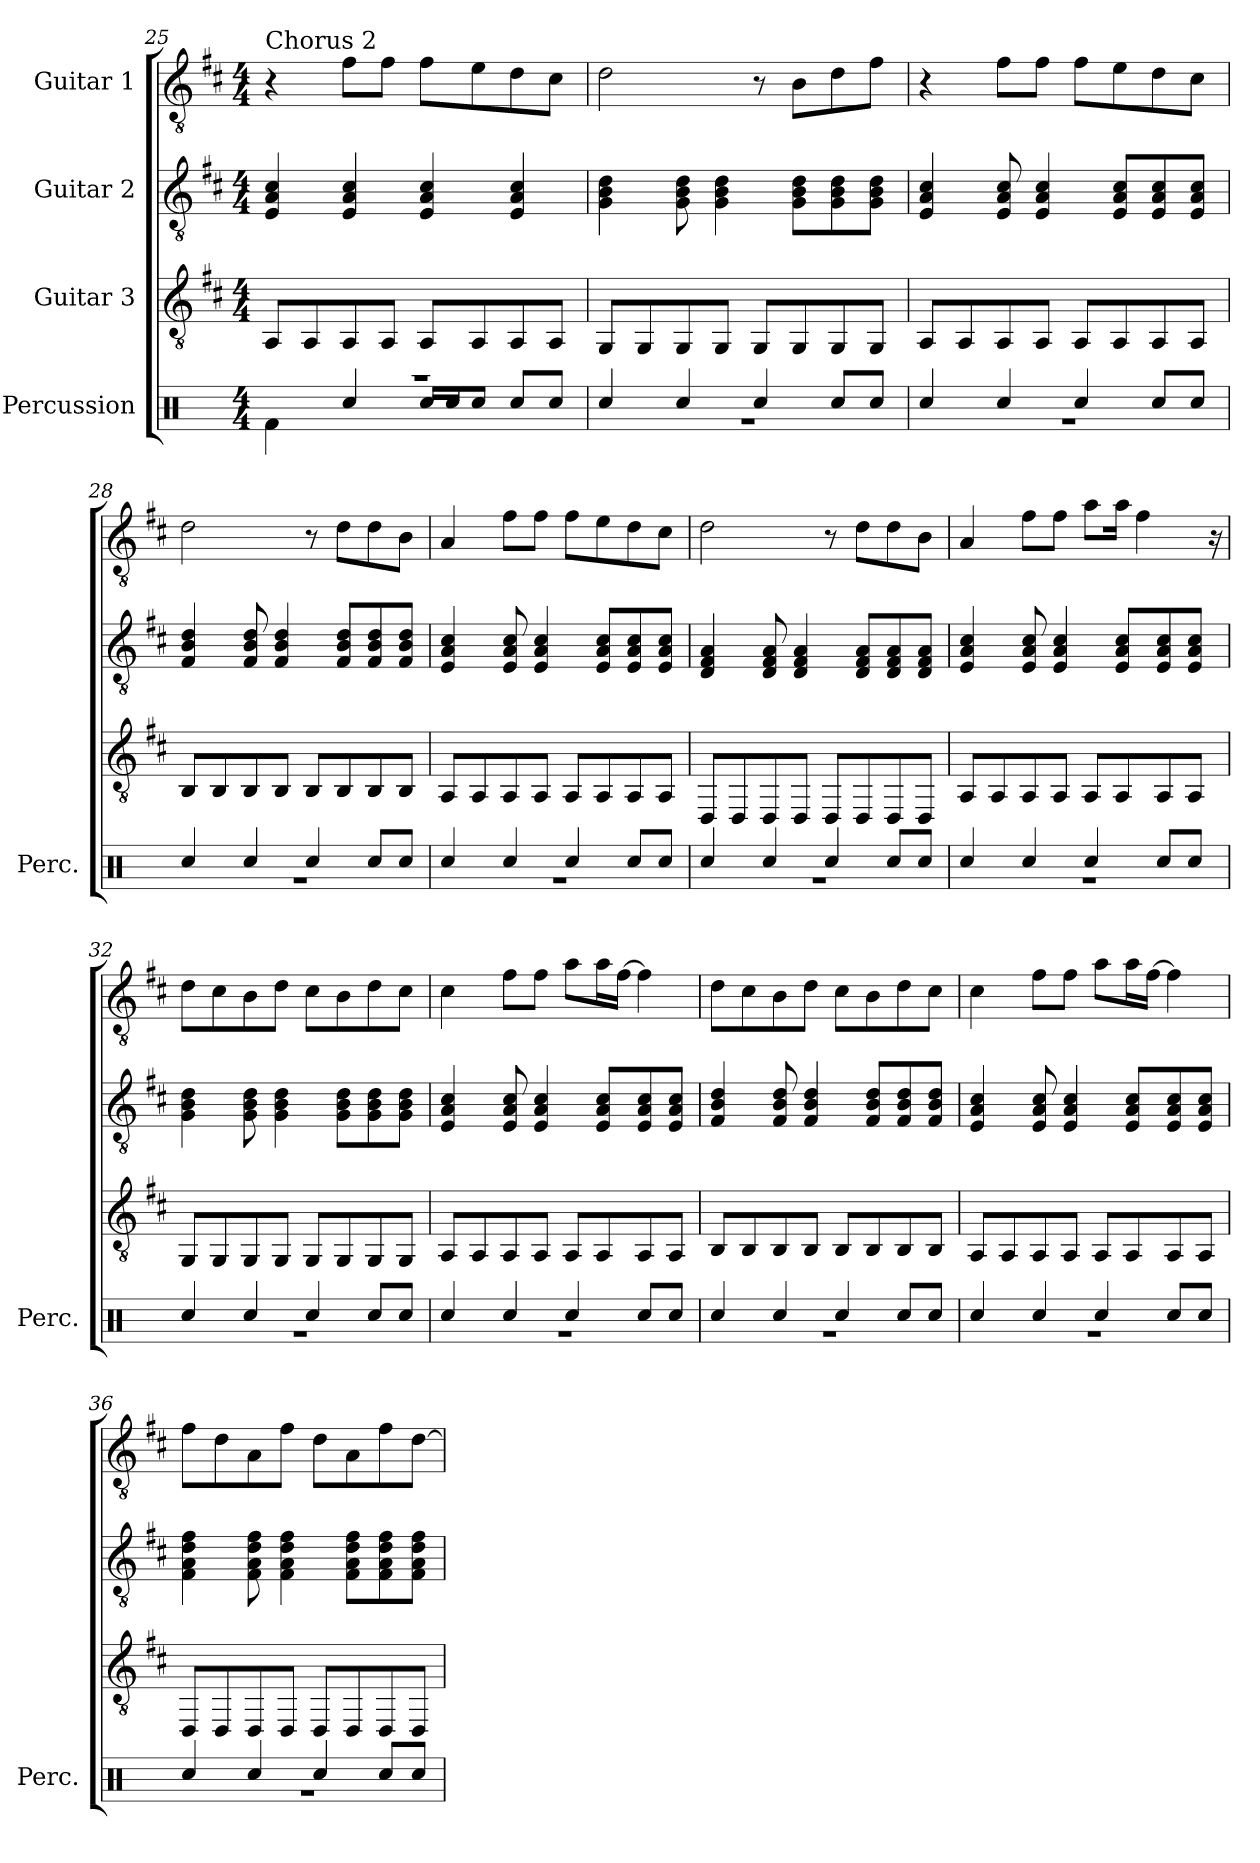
**kern	**kern	**kern	**kern
*part4	*part3	*part2	*part1
*staff4	*staff3	*staff2	*staff1
*I"Percussion	*I"Guitar 3	*I"Guitar 2	*I"Guitar 1
*I'Perc.	*	*	*
*clefX	*clefGv2	*clefGv2	*clefGv2
*k[]	*k[f#c#]	*k[f#c#]	*k[f#c#]
*M4/4	*M4/4	*M4/4	*M4/4
=25	=25	=25	=25
*^	*	*	*
!	!	!	!	!LO:TX:a:t=Chorus 2
1r	4Rf\	8AA/L	4E/ 4A/ 4c#/	4r
.	.	8AA/	.	.
.	4Rcc/	8AA/	4E/ 4A/ 4c#/	8f#\L
.	.	8AA/J	.	8f#\J
.	16Rcc/LL	8AA/L	4E/ 4A/ 4c#/	8f#\L
.	16Rcc/J	.	.	.
.	8Rcc/J	8AA/	.	8e\
.	8Rcc/L	8AA/	4E/ 4A/ 4c#/	8d\
.	8Rcc/J	8AA/J	.	8c#\J
!!LO:PB:g=z
=26	=26	=26	=26	=26
4Rcc/	1r	8GG/L	4G\ 4B\ 4d\	2d\
.	.	8GG/	.	.
4Rcc/	.	8GG/	8G\ 8B\ 8d\	.
.	.	8GG/J	4G\ 4B\ 4d\	.
4Rcc/	.	8GG/L	.	8r
.	.	8GG/	8G\ 8B\ 8d\L	8B\L
8Rcc/L	.	8GG/	8G\ 8B\ 8d\	8d\
8Rcc/J	.	8GG/J	8G\ 8B\ 8d\J	8f#\J
=27	=27	=27	=27	=27
4Rcc/	1r	8AA/L	4E/ 4A/ 4c#/	4r
.	.	8AA/	.	.
4Rcc/	.	8AA/	8E/ 8A/ 8c#/	8f#\L
.	.	8AA/J	4E/ 4A/ 4c#/	8f#\J
4Rcc/	.	8AA/L	.	8f#\L
.	.	8AA/	8E/ 8A/ 8c#/L	8e\
8Rcc/L	.	8AA/	8E/ 8A/ 8c#/	8d\
8Rcc/J	.	8AA/J	8E/ 8A/ 8c#/J	8c#\J
=28	=28	=28	=28	=28
4Rcc/	1r	8BB/L	4F#/ 4B/ 4d/	2d\
.	.	8BB/	.	.
4Rcc/	.	8BB/	8F#/ 8B/ 8d/	.
.	.	8BB/J	4F#/ 4B/ 4d/	.
4Rcc/	.	8BB/L	.	8r
.	.	8BB/	8F#/ 8B/ 8d/L	8d\L
8Rcc/L	.	8BB/	8F#/ 8B/ 8d/	8d\
8Rcc/J	.	8BB/J	8F#/ 8B/ 8d/J	8B\J
=29	=29	=29	=29	=29
4Rcc/	1r	8AA/L	4E/ 4A/ 4c#/	4A/
.	.	8AA/	.	.
4Rcc/	.	8AA/	8E/ 8A/ 8c#/	8f#\L
.	.	8AA/J	4E/ 4A/ 4c#/	8f#\J
4Rcc/	.	8AA/L	.	8f#\L
.	.	8AA/	8E/ 8A/ 8c#/L	8e\
8Rcc/L	.	8AA/	8E/ 8A/ 8c#/	8d\
8Rcc/J	.	8AA/J	8E/ 8A/ 8c#/J	8c#\J
=30	=30	=30	=30	=30
4Rcc/	1r	8DD/L	4D/ 4F#/ 4A/	2d\
.	.	8DD/	.	.
4Rcc/	.	8DD/	8D/ 8F#/ 8A/	.
.	.	8DD/J	4D/ 4F#/ 4A/	.
4Rcc/	.	8DD/L	.	8r
.	.	8DD/	8D/ 8F#/ 8A/L	8d\L
8Rcc/L	.	8DD/	8D/ 8F#/ 8A/	8d\
8Rcc/J	.	8DD/J	8D/ 8F#/ 8A/J	8B\J
=31	=31	=31	=31	=31
4Rcc/	1r	8AA/L	4E/ 4A/ 4c#/	4A/
.	.	8AA/	.	.
4Rcc/	.	8AA/	8E/ 8A/ 8c#/	8f#\L
.	.	8AA/J	4E/ 4A/ 4c#/	8f#\J
4Rcc/	.	8AA/L	.	8a\L
.	.	8AA/	8E/ 8A/ 8c#/L	16a\Jk
.	.	.	.	4f#\
8Rcc/L	.	8AA/	8E/ 8A/ 8c#/	.
8Rcc/J	.	8AA/J	8E/ 8A/ 8c#/J	.
.	.	.	.	16r
!!LO:LB:g=z
=32	=32	=32	=32	=32
4Rcc/	1r	8GG/L	4G\ 4B\ 4d\	8d\L
.	.	8GG/	.	8c#\
4Rcc/	.	8GG/	8G\ 8B\ 8d\	8B\
.	.	8GG/J	4G\ 4B\ 4d\	8d\J
4Rcc/	.	8GG/L	.	8c#\L
.	.	8GG/	8G\ 8B\ 8d\L	8B\
8Rcc/L	.	8GG/	8G\ 8B\ 8d\	8d\
8Rcc/J	.	8GG/J	8G\ 8B\ 8d\J	8c#\J
=33	=33	=33	=33	=33
4Rcc/	1r	8AA/L	4E/ 4A/ 4c#/	4c#\
.	.	8AA/	.	.
4Rcc/	.	8AA/	8E/ 8A/ 8c#/	8f#\L
.	.	8AA/J	4E/ 4A/ 4c#/	8f#\J
4Rcc/	.	8AA/L	.	8a\L
.	.	8AA/	8E/ 8A/ 8c#/L	16a\L
.	.	.	.	[16f#\JJ
8Rcc/L	.	8AA/	8E/ 8A/ 8c#/	4f#\]
8Rcc/J	.	8AA/J	8E/ 8A/ 8c#/J	.
=34	=34	=34	=34	=34
4Rcc/	1r	8BB/L	4F#/ 4B/ 4d/	8d\L
.	.	8BB/	.	8c#\
4Rcc/	.	8BB/	8F#/ 8B/ 8d/	8B\
.	.	8BB/J	4F#/ 4B/ 4d/	8d\J
4Rcc/	.	8BB/L	.	8c#\L
.	.	8BB/	8F#/ 8B/ 8d/L	8B\
8Rcc/L	.	8BB/	8F#/ 8B/ 8d/	8d\
8Rcc/J	.	8BB/J	8F#/ 8B/ 8d/J	8c#\J
=35	=35	=35	=35	=35
4Rcc/	1r	8AA/L	4E/ 4A/ 4c#/	4c#\
.	.	8AA/	.	.
4Rcc/	.	8AA/	8E/ 8A/ 8c#/	8f#\L
.	.	8AA/J	4E/ 4A/ 4c#/	8f#\J
4Rcc/	.	8AA/L	.	8a\L
.	.	8AA/	8E/ 8A/ 8c#/L	16a\L
.	.	.	.	[16f#\JJ
8Rcc/L	.	8AA/	8E/ 8A/ 8c#/	4f#\]
8Rcc/J	.	8AA/J	8E/ 8A/ 8c#/J	.
=36	=36	=36	=36	=36
4Rcc/	1r	8DD/L	4F#\ 4A\ 4d\ 4f#\	8f#\L
.	.	8DD/	.	8d\
4Rcc/	.	8DD/	8F#\ 8A\ 8d\ 8f#\	8A\
.	.	8DD/J	4F#\ 4A\ 4d\ 4f#\	8f#\J
4Rcc/	.	8DD/L	.	8d\L
.	.	8DD/	8F#\ 8A\ 8d\ 8f#\L	8A\
8Rcc/L	.	8DD/	8F#\ 8A\ 8d\ 8f#\	8f#\
8Rcc/J	.	8DD/J	8F#\ 8A\ 8d\ 8f#\J	[8d\J
*v	*v	*	*	*
=	=	=	=
*-	*-	*-	*-
